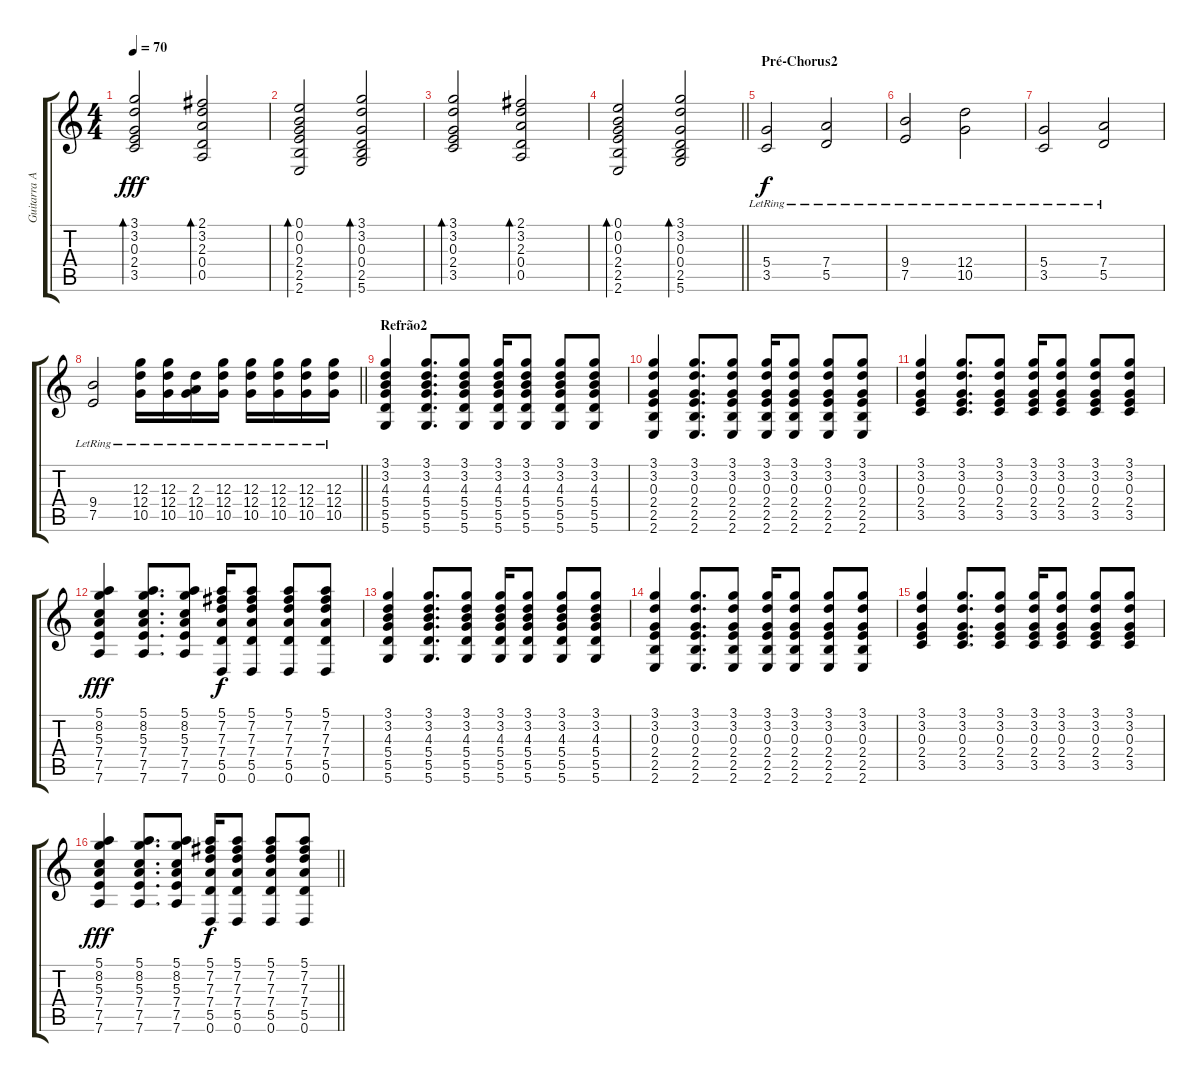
\track ("Guitarra Adicional" "Guitarra A") {instrument electricguitarclean}
\staff {score tabs}
\tuning (E4 B3 G3 D3 A2 D2) {hide}
\ts (4 4)
\tempo 70
\clef g2
\ks c
(3.1 3.2 0.3 2.4 3.5).2{bd 60 dy fff} (2.1 3.2 2.3 0.4 0.5).2{bd 60} |
(0.1 0.2 0.3 2.4 2.5 2.6).2{bd 60} (3.1 3.2 0.3 0.4 2.5 5.6).2{bd 60} |
(3.1 3.2 0.3 2.4 3.5).2{bd 60} (2.1 3.2 2.3 0.4 0.5).2{bd 60} |
\barLineRight lightlight
(0.1 0.2 0.3 2.4 2.5 2.6).2{bd 60} (3.1 3.2 0.3 0.4 2.5 5.6).2{bd 60} |
\section ("" "Pré-Chorus2")
(5.4{lr} 3.5{lr}).2{dy f volume 12 instrument distortionguitar} (7.4{lr} 5.5{lr}).2 |
(9.4{lr} 7.5{lr}).2 (12.4{lr} 10.5{lr}).2 |
(5.4{lr} 3.5{lr}).2 (7.4{lr} 5.5{lr}).2 |
\barLineRight lightlight
(9.4{lr} 7.5{lr}).2 (12.3 12.4{lr} 10.5{lr}).16{volume 16} (12.3 12.4{lr} 10.5{lr}).16 (2.3 12.4{lr} 10.5{lr}).16 (12.3 12.4{lr} 10.5{lr}).16 (12.3 12.4{lr} 10.5{lr}).16 (12.3 12.4{lr} 10.5{lr}).16 (12.3 12.4{lr} 10.5{lr}).16 (12.3 12.4{lr} 10.5{lr}).16 |
\section ("" "Refrão2")
(3.1 3.2 4.3 5.4 5.5 5.6).4{volume 10 instrument electricguitarclean} (3.1 3.2 4.3 5.4 5.5 5.6).8{d} (3.1 3.2 4.3 5.4 5.5 5.6).8 (3.1 3.2 4.3 5.4 5.5 5.6).16 (3.1 3.2 4.3 5.4 5.5 5.6).8 (3.1 3.2 4.3 5.4 5.5 5.6).8 (3.1 3.2 4.3 5.4 5.5 5.6).8 |
(3.1 3.2 0.3 2.4 2.5 2.6).4 (3.1 3.2 0.3 2.4 2.5 2.6).8{d} (3.1 3.2 0.3 2.4 2.5 2.6).8 (3.1 3.2 0.3 2.4 2.5 2.6).16 (3.1 3.2 0.3 2.4 2.5 2.6).8 (3.1 3.2 0.3 2.4 2.5 2.6).8 (3.1 3.2 0.3 2.4 2.5 2.6).8 |
(3.1 3.2 0.3 2.4 3.5).4 (3.1 3.2 0.3 2.4 3.5).8{d} (3.1 3.2 0.3 2.4 3.5).8 (3.1 3.2 0.3 2.4 3.5).16 (3.1 3.2 0.3 2.4 3.5).8 (3.1 3.2 0.3 2.4 3.5).8 (3.1 3.2 0.3 2.4 3.5).8 |
(5.1 8.2 5.3 7.4 7.5 7.6).4{dy fff} (5.1 8.2 5.3 7.4 7.5 7.6).8{d} (5.1 8.2 5.3 7.4 7.5 7.6).8 (5.1 7.2 7.3 7.4 5.5 0.6).16{dy f} (5.1 7.2 7.3 7.4 5.5 0.6).8 (5.1 7.2 7.3 7.4 5.5 0.6).8 (5.1 7.2 7.3 7.4 5.5 0.6).8 |
(3.1 3.2 4.3 5.4 5.5 5.6).4 (3.1 3.2 4.3 5.4 5.5 5.6).8{d} (3.1 3.2 4.3 5.4 5.5 5.6).8 (3.1 3.2 4.3 5.4 5.5 5.6).16 (3.1 3.2 4.3 5.4 5.5 5.6).8 (3.1 3.2 4.3 5.4 5.5 5.6).8 (3.1 3.2 4.3 5.4 5.5 5.6).8 |
(3.1 3.2 0.3 2.4 2.5 2.6).4 (3.1 3.2 0.3 2.4 2.5 2.6).8{d} (3.1 3.2 0.3 2.4 2.5 2.6).8 (3.1 3.2 0.3 2.4 2.5 2.6).16 (3.1 3.2 0.3 2.4 2.5 2.6).8 (3.1 3.2 0.3 2.4 2.5 2.6).8 (3.1 3.2 0.3 2.4 2.5 2.6).8 |
(3.1 3.2 0.3 2.4 3.5).4 (3.1 3.2 0.3 2.4 3.5).8{d} (3.1 3.2 0.3 2.4 3.5).8 (3.1 3.2 0.3 2.4 3.5).16 (3.1 3.2 0.3 2.4 3.5).8 (3.1 3.2 0.3 2.4 3.5).8 (3.1 3.2 0.3 2.4 3.5).8 |
\barLineRight lightlight
(5.1 8.2 5.3 7.4 7.5 7.6).4{dy fff} (5.1 8.2 5.3 7.4 7.5 7.6).8{d} (5.1 8.2 5.3 7.4 7.5 7.6).8 (5.1 7.2 7.3 7.4 5.5 0.6).16{dy f} (5.1 7.2 7.3 7.4 5.5 0.6).8 (5.1 7.2 7.3 7.4 5.5 0.6).8 (5.1 7.2 7.3 7.4 5.5 0.6).8
